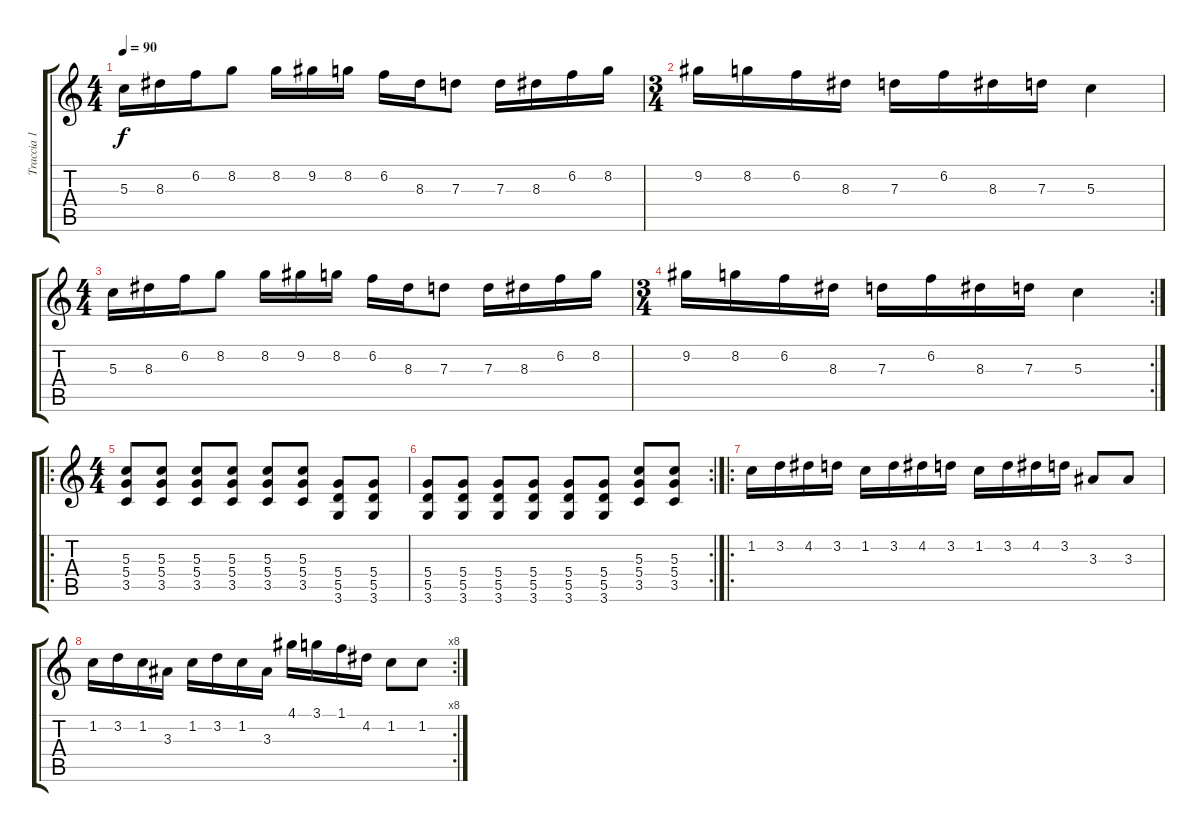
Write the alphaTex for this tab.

\track ("Traccia 1" "Traccia 1") {instrument distortionguitar}
\staff {score tabs}
\tuning (E4 B3 G3 D3 A2 E2) {hide}
\ts (4 4)
\tempo 90
\clef g2
\ks c
5.3.16{dy f instrument distortionguitar} 8.3.16 6.2.16 8.2.8 8.2.16 9.2.16 8.2.16 6.2.16 8.3.16 7.3.8 7.3.16 8.3.16 6.2.16 8.2.16 |
\ts (3 4)
9.2.16 8.2.16 6.2.16 8.3.16 7.3.16 6.2.16 8.3.16 7.3.16 5.3.4 |
\ts (4 4)
5.3.16 8.3.16 6.2.16 8.2.8 8.2.16 9.2.16 8.2.16 6.2.16 8.3.16 7.3.8 7.3.16 8.3.16 6.2.16 8.2.16 |
\rc 2
\ts (3 4)
9.2.16 8.2.16 6.2.16 8.3.16 7.3.16 6.2.16 8.3.16 7.3.16 5.3.4 |
\ro
\ts (4 4)
(5.3 5.4 3.5).8 (5.3 5.4 3.5).8 (5.3 5.4 3.5).8 (5.3 5.4 3.5).8 (5.3 5.4 3.5).8 (5.3 5.4 3.5).8 (5.4 5.5 3.6).8 (5.4 5.5 3.6).8 |
\rc 2
(5.4 5.5 3.6).8 (5.4 5.5 3.6).8 (5.4 5.5 3.6).8 (5.4 5.5 3.6).8 (5.4 5.5 3.6).8 (5.4 5.5 3.6).8 (5.3 5.4 3.5).8 (5.3 5.4 3.5).8 |
\ro
1.2.16 3.2.16 4.2.16 3.2.16 1.2.16 3.2.16 4.2.16 3.2.16 1.2.16 3.2.16 4.2.16 3.2.16 3.3.8 3.3.8 |
\rc 8
1.2.16 3.2.16 1.2.16 3.3.16 1.2.16 3.2.16 1.2.16 3.3.16 4.1.16 3.1.16 1.1.16 4.2.16 1.2.8 1.2.8
